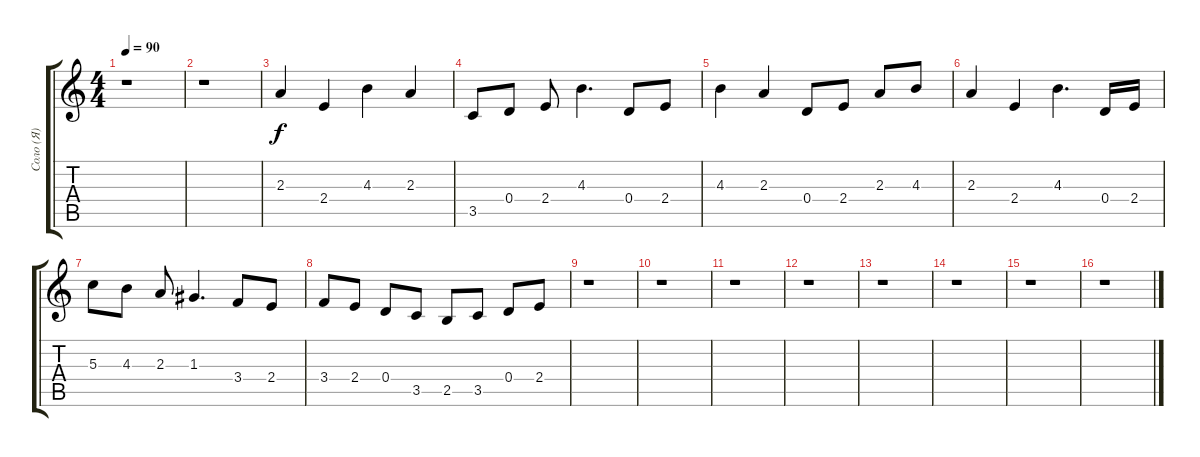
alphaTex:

\track ("Соло (Я)" "Соло (Я)") {instrument distortionguitar}
\staff {score tabs}
\tuning (E4 B3 G3 D3 A2 E2) {hide}
\ts (4 4)
\tempo 90
\clef g2
\ks c
r.1{dy f} |
r.1 |
2.3.4 2.4.4 4.3.4 2.3.4 |
3.5.8 0.4.8 2.4.8 4.3.4{d} 0.4.8 2.4.8 |
4.3.4 2.3.4 0.4.8 2.4.8 2.3.8 4.3.8 |
2.3.4 2.4.4 4.3.4{d} 0.4.16 2.4.16 |
5.3.8 4.3.8 2.3.8 1.3.4{d} 3.4.8 2.4.8 |
3.4.8 2.4.8 0.4.8 3.5.8 2.5.8 3.5.8 0.4.8 2.4.8 |
r.1 |
r.1 |
r.1 |
r.1 |
r.1 |
r.1 |
r.1 |
r.1
